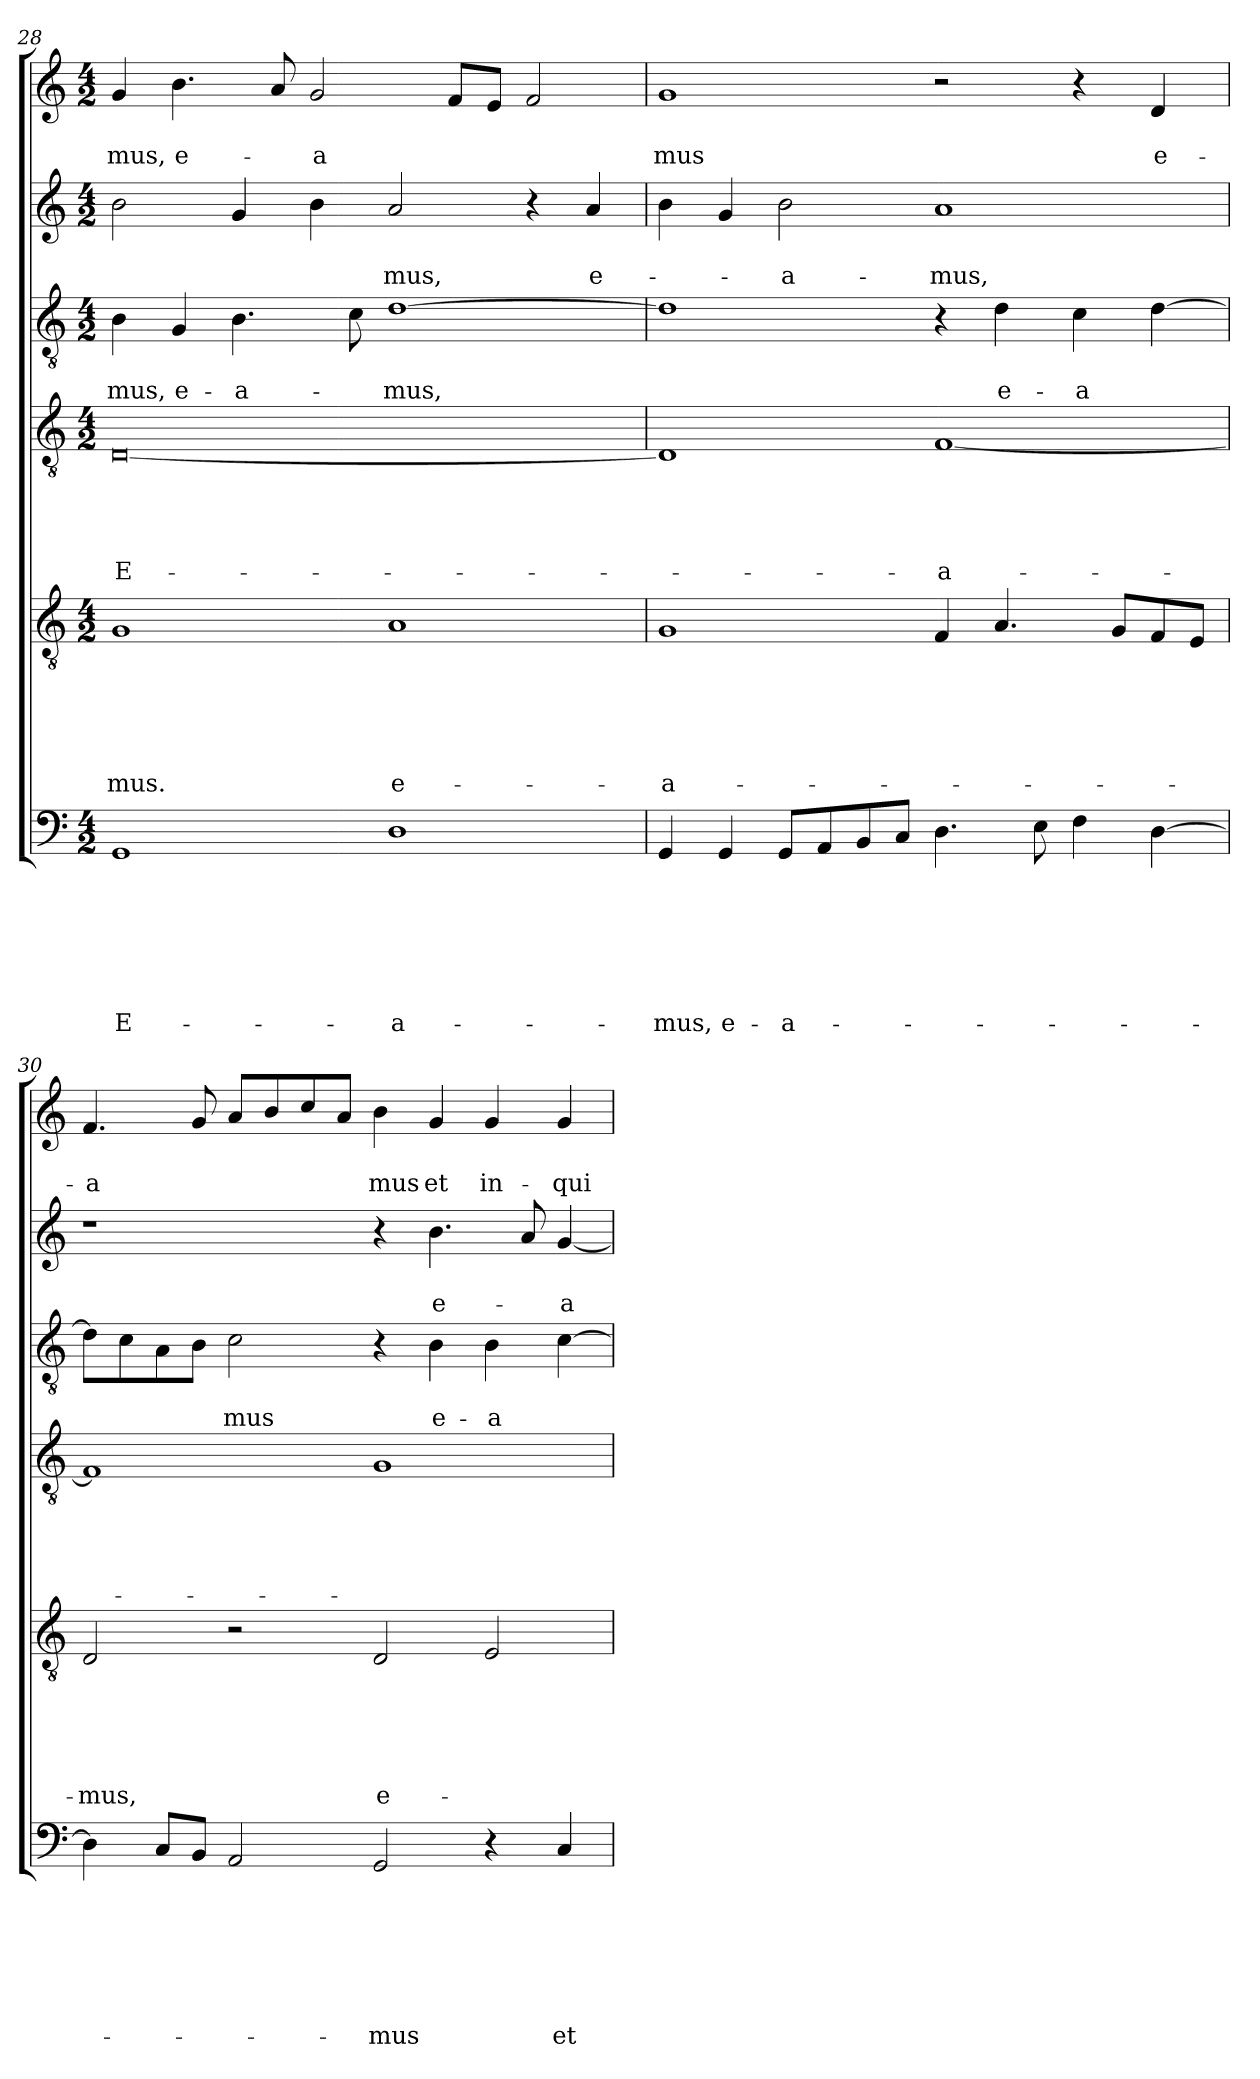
**kern	**text	**text	**text	**text	**text	**text	**text	**kern	**text	**text	**text	**text	**text	**text	**kern	**text	**text	**text	**text	**text	**kern	**text	**text	**kern	**text	**text	**kern	**text	**text
*part6	*part6	*part6	*part6	*part6	*part6	*part6	*part6	*part5	*part5	*part5	*part5	*part5	*part5	*part5	*part4	*part4	*part4	*part4	*part4	*part4	*part3	*part3	*part3	*part2	*part2	*part2	*part1	*part1	*part1
*staff6	*staff6	*staff6	*staff6	*staff6	*staff6	*staff6	*staff6	*staff5	*staff5	*staff5	*staff5	*staff5	*staff5	*staff5	*staff4	*staff4	*staff4	*staff4	*staff4	*staff4	*staff3	*staff3	*staff3	*staff2	*staff2	*staff2	*staff1	*staff1	*staff1
*clefF4	*	*	*	*	*	*	*	*clefGv2	*	*	*	*	*	*	*clefGv2	*	*	*	*	*	*clefGv2	*	*	*clefG2	*	*	*clefG2	*	*
*k[]	*	*	*	*	*	*	*	*k[]	*	*	*	*	*	*	*k[]	*	*	*	*	*	*k[]	*	*	*k[]	*	*	*k[]	*	*
*C:	*	*	*	*	*	*	*	*C:	*	*	*	*	*	*	*C:	*	*	*	*	*	*C:	*	*	*C:	*	*	*C:	*	*
*M4/2	*	*	*	*	*	*	*	*M4/2	*	*	*	*	*	*	*M4/2	*	*	*	*	*	*M4/2	*	*	*M4/2	*	*	*M4/2	*	*
=28	=28	=28	=28	=28	=28	=28	=28	=28	=28	=28	=28	=28	=28	=28	=28	=28	=28	=28	=28	=28	=28	=28	=28	=28	=28	=28	=28	=28	=28
!	!	!	!	!	!	!	!LO:LY:b	!	!	!	!	!	!	!LO:LY:b	!	!	!	!	!	!LO:LY:b	!	!	!LO:LY:b	!	!	!	!	!	!LO:LY:b
1GG	.	.	.	.	.	.	E-	1G	.	.	.	.	.	-mus.	[0D	.	.	.	.	E-	4B\	.	-mus,	2b\	.	.	4g/	.	-mus,
!	!	!	!	!	!	!	!	!	!	!	!	!	!	!	!	!	!	!	!	!	!	!	!LO:LY:b	!	!	!	!	!	!LO:LY:b
.	.	.	.	.	.	.	.	.	.	.	.	.	.	.	.	.	.	.	.	.	4G/	.	e-	.	.	.	4.b\	.	e-
!	!	!	!	!	!	!	!	!	!	!	!	!	!	!	!	!	!	!	!	!	!	!	!LO:LY:b	!	!	!	!	!	!
.	.	.	.	.	.	.	.	.	.	.	.	.	.	.	.	.	.	.	.	.	4.B\	.	-a-	4g/	.	.	.	.	.
.	.	.	.	.	.	.	.	.	.	.	.	.	.	.	.	.	.	.	.	.	.	.	.	.	.	.	8a/	.	.
!	!	!	!	!	!	!	!	!	!	!	!	!	!	!	!	!	!	!	!	!	!	!	!	!	!	!	!	!	!LO:LY:b
.	.	.	.	.	.	.	.	.	.	.	.	.	.	.	.	.	.	.	.	.	.	.	.	4b\	.	.	2g/	.	-a
.	.	.	.	.	.	.	.	.	.	.	.	.	.	.	.	.	.	.	.	.	8c\	.	.	.	.	.	.	.	.
!	!	!	!	!	!	!	!LO:LY:b	!	!	!	!	!	!	!LO:LY:b	!	!	!	!	!	!	!	!	!LO:LY:b	!	!	!LO:LY:b	!	!	!
1D	.	.	.	.	.	.	-a-	1A	.	.	.	.	.	e-	.	.	.	.	.	.	[1d	.	-mus,	2a/	.	-mus,	.	.	.
.	.	.	.	.	.	.	.	.	.	.	.	.	.	.	.	.	.	.	.	.	.	.	.	.	.	.	8f/L	.	.
.	.	.	.	.	.	.	.	.	.	.	.	.	.	.	.	.	.	.	.	.	.	.	.	.	.	.	8e/J	.	.
.	.	.	.	.	.	.	.	.	.	.	.	.	.	.	.	.	.	.	.	.	.	.	.	4r	.	.	2f/	.	.
!	!	!	!	!	!	!	!	!	!	!	!	!	!	!	!	!	!	!	!	!	!	!	!	!	!	!LO:LY:b	!	!	!
.	.	.	.	.	.	.	.	.	.	.	.	.	.	.	.	.	.	.	.	.	.	.	.	4a/	.	e-	.	.	.
=29	=29	=29	=29	=29	=29	=29	=29	=29	=29	=29	=29	=29	=29	=29	=29	=29	=29	=29	=29	=29	=29	=29	=29	=29	=29	=29	=29	=29	=29
!	!	!	!	!	!	!	!LO:LY:b	!	!	!	!	!	!	!LO:LY:b	!	!	!	!	!	!	!	!	!	!	!	!	!	!	!LO:LY:b
4GG/	.	.	.	.	.	.	-mus,	1G	.	.	.	.	.	-a-	1D]	.	.	.	.	.	1d]	.	.	4b\	.	.	1g	.	mus
!	!	!	!	!	!	!	!LO:LY:b	!	!	!	!	!	!	!	!	!	!	!	!	!	!	!	!	!	!	!	!	!	!
4GG/	.	.	.	.	.	.	e-	.	.	.	.	.	.	.	.	.	.	.	.	.	.	.	.	4g/	.	.	.	.	.
!	!	!	!	!	!	!	!LO:LY:b	!	!	!	!	!	!	!	!	!	!	!	!	!	!	!	!	!	!	!LO:LY:b	!	!	!
8GG/L	.	.	.	.	.	.	-a-	.	.	.	.	.	.	.	.	.	.	.	.	.	.	.	.	2b\	.	-a-	.	.	.
8AA/	.	.	.	.	.	.	.	.	.	.	.	.	.	.	.	.	.	.	.	.	.	.	.	.	.	.	.	.	.
8BB/	.	.	.	.	.	.	.	.	.	.	.	.	.	.	.	.	.	.	.	.	.	.	.	.	.	.	.	.	.
8C/J	.	.	.	.	.	.	.	.	.	.	.	.	.	.	.	.	.	.	.	.	.	.	.	.	.	.	.	.	.
!	!	!	!	!	!	!	!	!	!	!	!	!	!	!	!	!	!	!	!	!LO:LY:b	!	!	!	!	!	!LO:LY:b	!	!	!
4.D\	.	.	.	.	.	.	.	4F/	.	.	.	.	.	.	[1F	.	.	.	.	-a-	4r	.	.	1a	.	-mus,	2r	.	.
!	!	!	!	!	!	!	!	!	!	!	!	!	!	!	!	!	!	!	!	!	!	!	!LO:LY:b	!	!	!	!	!	!
.	.	.	.	.	.	.	.	4.A/	.	.	.	.	.	.	.	.	.	.	.	.	4d\	.	e-	.	.	.	.	.	.
8E\	.	.	.	.	.	.	.	.	.	.	.	.	.	.	.	.	.	.	.	.	.	.	.	.	.	.	.	.	.
!	!	!	!	!	!	!	!	!	!	!	!	!	!	!	!	!	!	!	!	!	!	!	!LO:LY:b	!	!	!	!	!	!
4F\	.	.	.	.	.	.	.	.	.	.	.	.	.	.	.	.	.	.	.	.	4c\	.	-a	.	.	.	4r	.	.
.	.	.	.	.	.	.	.	8G/L	.	.	.	.	.	.	.	.	.	.	.	.	.	.	.	.	.	.	.	.	.
!	!	!	!	!	!	!	!	!	!	!	!	!	!	!	!	!	!	!	!	!	!	!	!	!	!	!	!	!	!LO:LY:b
[4D\	.	.	.	.	.	.	.	8F/	.	.	.	.	.	.	.	.	.	.	.	.	[4d\	.	.	.	.	.	4d/	.	e-
.	.	.	.	.	.	.	.	8E/J	.	.	.	.	.	.	.	.	.	.	.	.	.	.	.	.	.	.	.	.	.
!!LO:LB:g=z
=30	=30	=30	=30	=30	=30	=30	=30	=30	=30	=30	=30	=30	=30	=30	=30	=30	=30	=30	=30	=30	=30	=30	=30	=30	=30	=30	=30	=30	=30
!	!	!	!	!	!	!	!	!	!	!	!	!	!	!LO:LY:b	!	!	!	!	!	!	!	!	!	!	!	!	!	!	!LO:LY:b
4D\]	.	.	.	.	.	.	.	2D/	.	.	.	.	.	-mus,	1F]	.	.	.	.	.	8d\L]	.	.	1r	.	.	4.f/	.	-a
.	.	.	.	.	.	.	.	.	.	.	.	.	.	.	.	.	.	.	.	.	8c\	.	.	.	.	.	.	.	.
8C/L	.	.	.	.	.	.	.	.	.	.	.	.	.	.	.	.	.	.	.	.	8A\	.	.	.	.	.	.	.	.
8BB/J	.	.	.	.	.	.	.	.	.	.	.	.	.	.	.	.	.	.	.	.	8B\J	.	.	.	.	.	8g/	.	.
!	!	!	!	!	!	!	!	!	!	!	!	!	!	!	!	!	!	!	!	!	!	!	!LO:LY:b	!	!	!	!	!	!
2AA/	.	.	.	.	.	.	.	2r	.	.	.	.	.	.	.	.	.	.	.	.	2c\	.	mus	.	.	.	8a/L	.	.
.	.	.	.	.	.	.	.	.	.	.	.	.	.	.	.	.	.	.	.	.	.	.	.	.	.	.	8b/	.	.
.	.	.	.	.	.	.	.	.	.	.	.	.	.	.	.	.	.	.	.	.	.	.	.	.	.	.	8cc/	.	.
.	.	.	.	.	.	.	.	.	.	.	.	.	.	.	.	.	.	.	.	.	.	.	.	.	.	.	8a/J	.	.
!	!	!	!	!	!	!	!LO:LY:b	!	!	!	!	!	!	!LO:LY:b	!	!	!	!	!	!	!	!	!	!	!	!	!	!	!LO:LY:b
2GG/	.	.	.	.	.	.	-mus	2D/	.	.	.	.	.	e-	1G	.	.	.	.	.	4r	.	.	4r	.	.	4b\	.	mus
!	!	!	!	!	!	!	!	!	!	!	!	!	!	!	!	!	!	!	!	!	!	!	!LO:LY:b	!	!	!LO:LY:b	!	!	!LO:LY:b
.	.	.	.	.	.	.	.	.	.	.	.	.	.	.	.	.	.	.	.	.	4B\	.	e-	4.b\	.	e-	4g/	.	et
!	!	!	!	!	!	!	!	!	!	!	!	!	!	!	!	!	!	!	!	!	!	!	!LO:LY:b	!	!	!	!	!	!LO:LY:b
4r	.	.	.	.	.	.	.	2E/	.	.	.	.	.	.	.	.	.	.	.	.	4B\	.	-a	.	.	.	4g/	.	in-
.	.	.	.	.	.	.	.	.	.	.	.	.	.	.	.	.	.	.	.	.	.	.	.	8a/	.	.	.	.	.
!	!	!	!	!	!	!	!LO:LY:b	!	!	!	!	!	!	!	!	!	!	!	!	!	!	!	!	!	!	!LO:LY:b	!	!	!LO:LY:b
4C/	.	.	.	.	.	.	et	.	.	.	.	.	.	.	.	.	.	.	.	.	[4c\	.	.	[4g/	.	-a	4g/	.	-qui-
=	=	=	=	=	=	=	=	=	=	=	=	=	=	=	=	=	=	=	=	=	=	=	=	=	=	=	=	=	=
*-	*-	*-	*-	*-	*-	*-	*-	*-	*-	*-	*-	*-	*-	*-	*-	*-	*-	*-	*-	*-	*-	*-	*-	*-	*-	*-	*-	*-	*-
